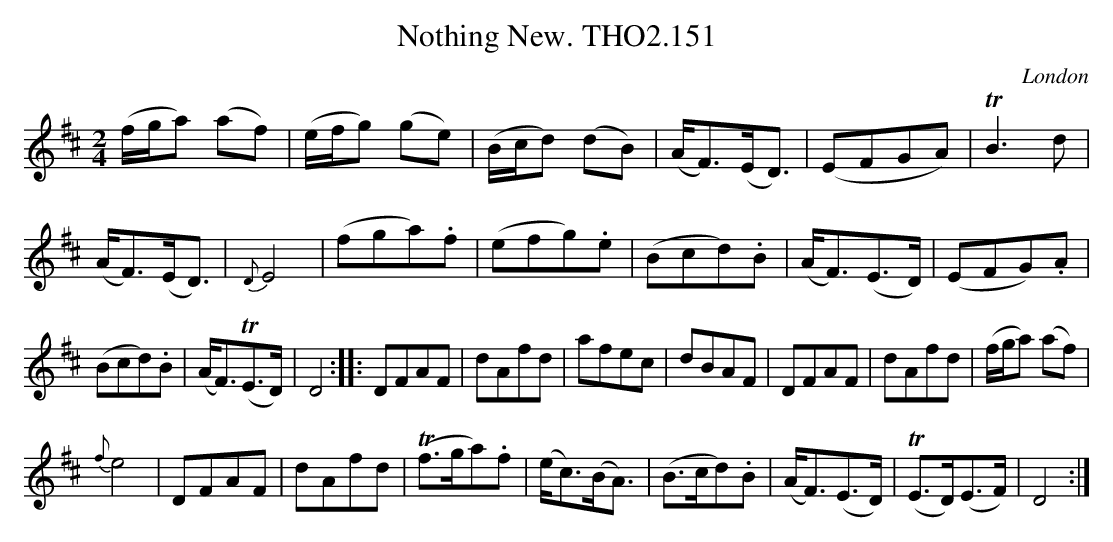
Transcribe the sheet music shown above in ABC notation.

X:1
T:Nothing New. THO2.151
O:London
M:2/4
L:1/8
K:D
(f/g/a) (af)|(e/f/g) (ge)|(B/c/d) (dB)|(A<F)(E<D)|(EFGA)|TB3 d|
(A<F)(E<D)|{D}E4|(fga).f|(efg).e|(Bcd).B|(A<F)(E>D)|(EFG).A|
(Bcd).B|(A<F)T(E>D)|D4::DFAF|dAfd|afec|dBAF|DFAF|dAfd|(f/g/a) (af)|
{f}e4|DFAF|dAfd|T(f>ga).f|(e<c)(B<A)|(B>cd).B|(A<F)(E>D)|T(E>D)(E>F)|D4:|
